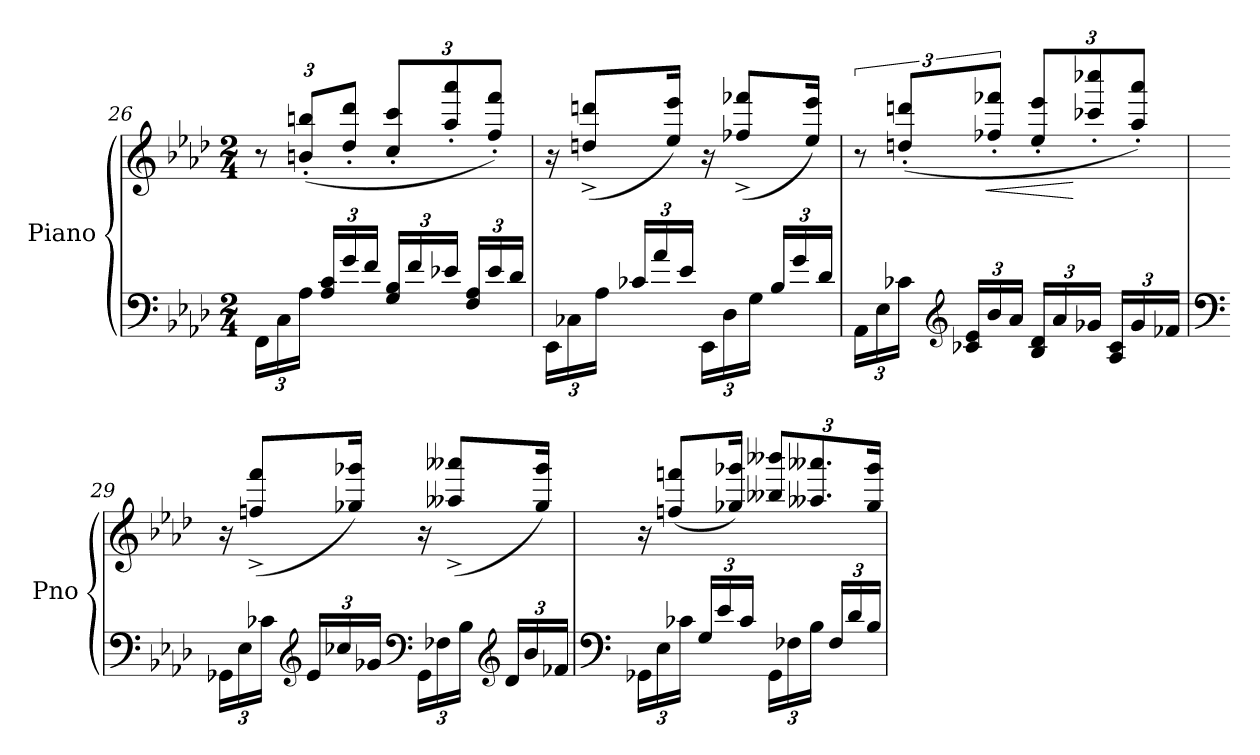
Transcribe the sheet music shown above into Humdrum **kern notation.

**kern	**kern	**dynam
*part1	*part1	*part1
*staff2	*staff1	*staff1/2
*I"Piano	*	*
*I'Pno	*	*
*clefF4	*clefG2	*
*k[b-e-a-d-]	*k[b-e-a-d-]	*
*M2/4	*M2/4	*
*Xbrackettup	*Xbrackettup	*
=26	=26	=26
24FF\LL	12r	.
24C\	.	.
24A-\JJ	(12bn/' 12bbn/'L	.
24A-/ 24c/LL	.	.
24g/	12dd-/' 12ddd-/'J	.
24f/JJ	.	.
24G/ 24B-/LL	12cc/' 12ccc/'L	.
24f/	.	.
24e-X/JJ	12aa-/' 12aaa-/'	.
24F/ 24A-/LL	.	.
24e-/	12ff/' 12fff/'J)	.
24d-/JJ	.	.
!!LO:LB:g=z
=27	=27	=27
24EE-\LL	16r	.
24C-X\	.	.
.	(8ddn/^ 8dddn/^L	.
24A-\JJ	.	.
24c-X/LL	.	.
24a-/	.	.
.	16ee-/ 16eee-/Jk)	.
24e-/JJ	.	.
24EE-\LL	16r	.
24D-\	.	.
.	(8ff-X/^ 8fff-X/^L	.
24G\JJ	.	.
24B-/LL	.	.
24g/	.	.
.	16ee-/ 16eee-/Jk)	.
24d-/JJ	.	.
=28	=28	=28
*	*brackettup	*
24AA-\LL	12r	.
24E-\	.	.
24c-X\JJ	(12ddn/' 12dddn/'L	.
*clefG2	*	*
24c-X/ 24e-/LL	.	.
!	!	!LO:HP:b
24b-/	12ff-X/' 12fff-X/'J	<
24a-/JJ	.	.
*	*Xbrackettup	*
24B-/ 24d-/LL	12ee-/' 12eee-/'L	.
24a-/	.	.
24g-X/JJ	12ccc-X/' 12cccc-X/'	[
24A-/ 24c-/LL	.	.
24g-/	12aa-/' 12aaa-/'J)	.
24f-X/JJ	.	.
=29	=29	=29
*clefF4	*	*
!	!	!LO:DY:b
24GG-X\LL	16r	other-dynamics
24E-\	.	.
.	(8ffn/^ 8fff/^L	.
24c-X\JJ	.	.
*clefG2	*	*
24e-/LL	.	.
24cc-X/	.	.
.	16gg-X/ 16ggg-X/Jk)	.
24g-X/JJ	.	.
*clefF4	*	*
24GG-\LL	16r	.
24F-X\	.	.
.	(8aa--X/^ 8aaa--X/^L	.
24B-\JJ	.	.
*clefG2	*	*
24d-/LL	.	.
24b-/	.	.
.	16gg-/ 16ggg-/Jk)	.
24f-X/JJ	.	.
!!LO:LB:g=z
=30	=30	=30
*clefF4	*	*
24GG-X\LL	16r	.
24E-\	.	.
.	(8ffn/ 8fffn/L	.
24c-X\JJ	.	.
24G/LL	.	.
24e-/	.	.
.	16gg-X/ 16ggg-X/Jk)	.
24c-/JJ	.	.
24GG-\LL	12bb--X/ 12bbb--X/L	.
24F-X\	.	.
24B-\JJ	12.aa--X/ 12.aaa--X/	.
24F-/LL	.	.
24d-/	.	.
24B-/JJ	24gg-/ 24ggg-/Jk	.
=	=	=
*-	*-	*-
